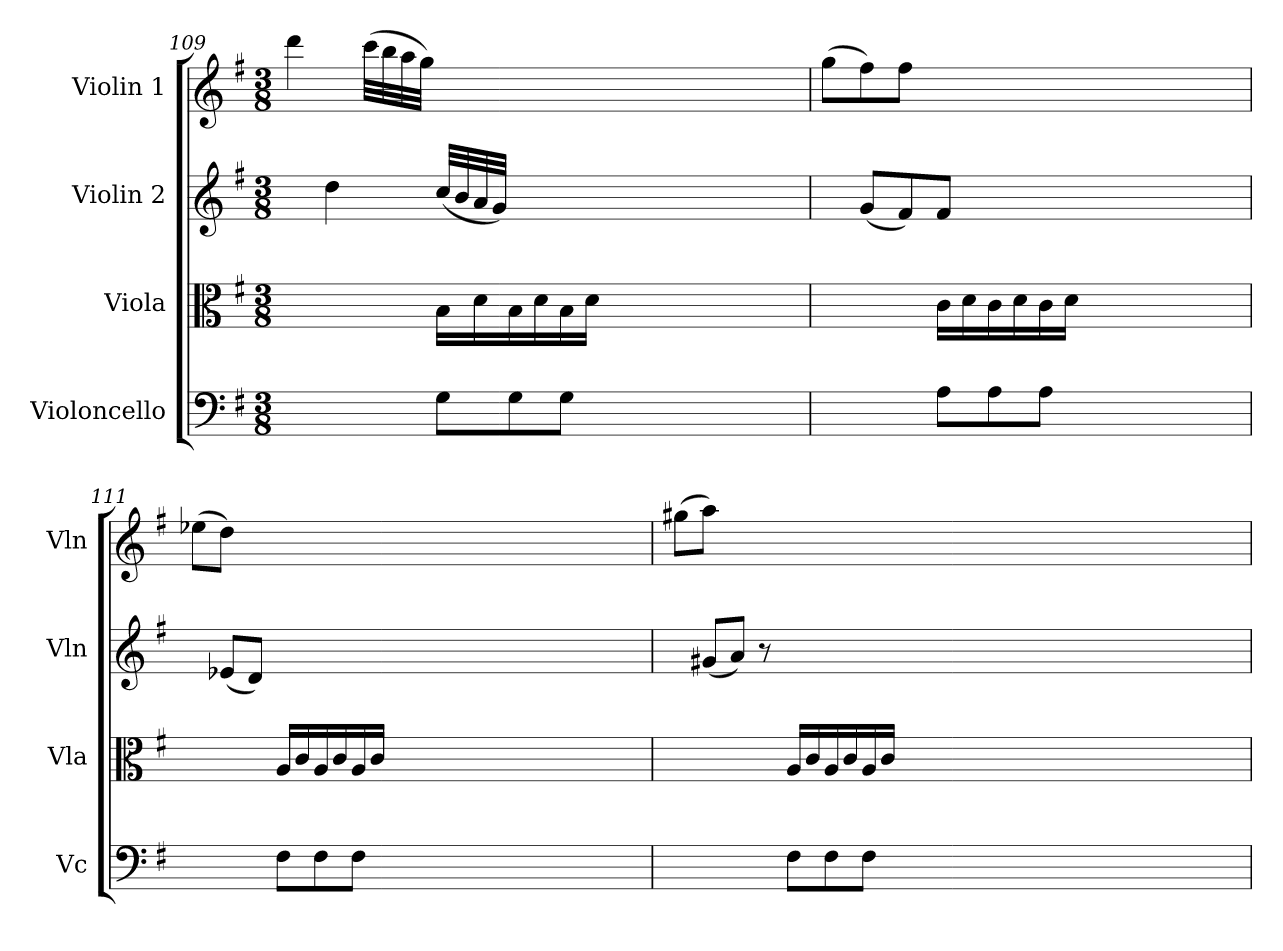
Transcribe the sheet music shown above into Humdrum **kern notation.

**kern	**kern	**kern	**kern
*part4	*part3	*part2	*part1
*staff4	*staff3	*staff2	*staff1
*I"Violoncello	*I"Viola	*I"Violin 2	*I"Violin 1
*I'Vc	*I'Vla	*I'Vln	*I'Vln
*clefF4	*clefC3	*clefG2	*clefG2
*k[f#]	*k[f#]	*k[f#]	*k[f#]
*G:	*G:	*G:	*G:
*M3/8	*M3/8	*M3/8	*M3/8
=109	=109	=109	=109
4.ryy	4.ryy	8ryy	4ddd
.	.	4dd	.
.	.	.	(32cccLLL
.	.	.	32bb
.	.	.	32aa
.	.	.	32ggJJJ)
8GL	16BLL	(32ccLLL	32ryy
.	.	32b	16ryy
.	16d	32a	.
.	.	32gJJJ)	16.ryy
8G	16B	16ryy	.
.	16d	8ryy	8ryy
8GJ	16B	.	.
.	16dJJ	8.ryy	8.ryy
2ryy	2ryy	.	.
.	.	2ryy	4ryy
.	.	.	4ryy
8.ryy	8.ryy	.	.
.	.	16ryy	16ryy
=110	=110	=110	=110
4.ryy	4.ryy	8ryy	(8ggL
.	.	(8gL	8ff#)
.	.	8f#)	8ff#J
8AL	16cLL	8f#J	16ryy
.	16d	.	8ryy
8A	16c	16ryy	.
.	16d	8ryy	8.ryy
8AJ	16c	.	.
.	16dJJ	8.ryy	.
2ryy	2ryy	.	4ryy
.	.	4..ryy	.
.	.	.	4ryy
16ryy	16ryy	.	16ryy
=111	=111	=111	=111
4.ryy	4.ryy	8ryy	(8ee-XL
.	.	(8e-XL	8ddJ)
.	.	8dJ)	8ryy
8F#L	16ALL	16ryy	8.ryy
.	16c	8ryy	.
8F#	16A	.	.
.	16c	8.ryy	4ryy
8F#J	16A	.	.
.	16cJJ	.	.
1ryy	1ryy	4ryy	.
.	.	.	4ryy
.	.	4ryy	.
.	.	.	4.ryy
.	.	16ryy	.
.	.	2ryy	.
.	.	.	4..ryy
8.ryy	8.ryy	.	.
.	.	8ryy	.
.	.	.	16ryy
=112	=112	=112	=112
2ryy	2ryy	8ryy	(8gg#XL
.	.	(8g#XL	8aaJ)
.	.	8aJ)	8ryy
.	.	8r	4ryy
8F#L	16ALL	16ryy	.
.	16c	8ryy	.
8F#	16A	.	4ryy
.	16c	8.ryy	.
8F#J	16A	.	.
.	16cJJ	.	.
16%31ryy	16%31ryy	4ryy	4.ryy
.	.	4ryy	.
.	.	.	4..ryy
.	.	16ryy	.
.	.	1ryy	.
.	.	.	2ryy
.	.	.	2ryy
.	.	4.ryy	.
.	.	.	16ryy
.	.	.	16ryy
=	=	=	=
*-	*-	*-	*-
